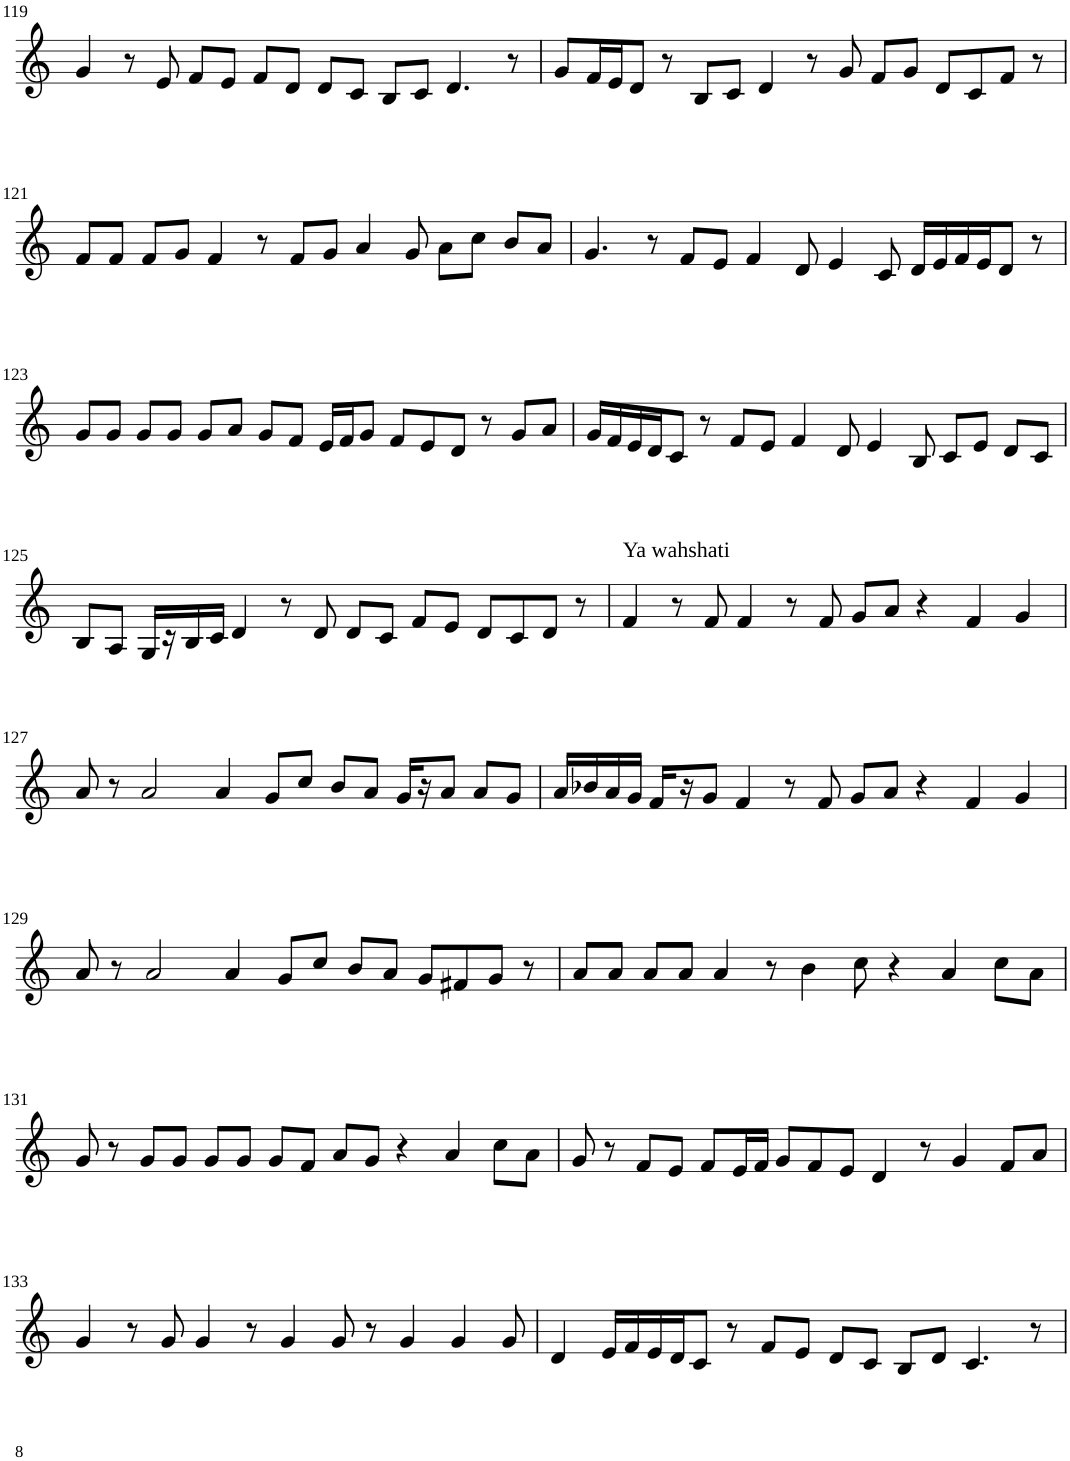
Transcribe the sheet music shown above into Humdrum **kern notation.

**kern
*part1
*staff1
*I"Violin
!!LO:PB:g=z
*clefG2
*k[]
*M8/4
=119
4g/
8r
8e/
8f/L
8e/J
8f/L
8d/J
8d/L
8c/J
8B/L
8c/J
4.d/
8r
=120
8g/L
16f/L
16e/J
8d/J
8r
8B/L
8c/J
4d/
8r
8g/
8f/L
8g/J
8d/L
8c/
8f/J
8r
!!LO:LB:g=z
=121
8f/L
8f/J
8f/L
8g/J
4f/
8r
8f/L
8g/J
4a/
8g/
8a\L
8cc\J
8b/L
8a/J
=122
4.g/
8r
8f/L
8e/J
4f/
8d/
4e/
8c/
16d/LL
16e/
16f/
16e/J
8d/J
8r
!!LO:LB:g=z
=123
8g/L
8g/J
8g/L
8g/J
8g/L
8a/J
8g/L
8f/J
16e/LL
16f/J
8g/J
8f/L
8e/
8d/J
8r
8g/L
8a/J
=124
16g/LL
16f/
16e/
16d/J
8c/J
8r
8f/L
8e/J
4f/
8d/
4e/
8B/
8c/L
8e/J
8d/L
8c/J
!!LO:LB:g=z
=125
8B/L
8A/J
16G/LL
16r
16B/
16c/JJ
4d/
8r
8d/
8d/L
8c/J
8f/L
8e/J
8d/L
8c/
8d/J
8r
=126
!LO:TX:a:t=Ya wahshati
4f/
8r
8f/
4f/
8r
8f/
8g/L
8a/J
4r
4f/
4g/
!!LO:LB:g=z
=127
8a/
8r
2a/
4a/
8g/L
8cc/J
8b/L
8a/J
16g/LL
16r
8a/J
8a/L
8g/J
=128
16a/LL
16b-X/
16a/
16g/JJ
16f/LL
16r
8g/J
4f/
8r
8f/
8g/L
8a/J
4r
4f/
4g/
!!LO:LB:g=z
=129
8a/
8r
2a/
4a/
8g/L
8cc/J
8b/L
8a/J
8g/L
8f#X/
8g/J
8r
=130
8a/L
8a/J
8a/L
8a/J
4a/
8r
4b\
8cc\
4r
4a/
8cc\L
8a\J
!!LO:LB:g=z
=131
8g/
8r
8g/L
8g/J
8g/L
8g/J
8g/L
8f/J
8a/L
8g/J
4r
4a/
8cc\L
8a\J
=132
8g/
8r
8f/L
8e/J
8f/L
16e/L
16f/JJ
8g/L
8f/
8e/J
4d/
8r
4g/
8f/L
8a/J
!!LO:LB:g=z
=133
4g/
8r
8g/
4g/
8r
4g/
8g/
8r
4g/
4g/
8g/
=134
4d/
16e/LL
16f/
16e/
16d/J
8c/J
8r
8f/L
8e/J
8d/L
8c/J
8B/L
8d/J
4.c/
8r
=
*-
